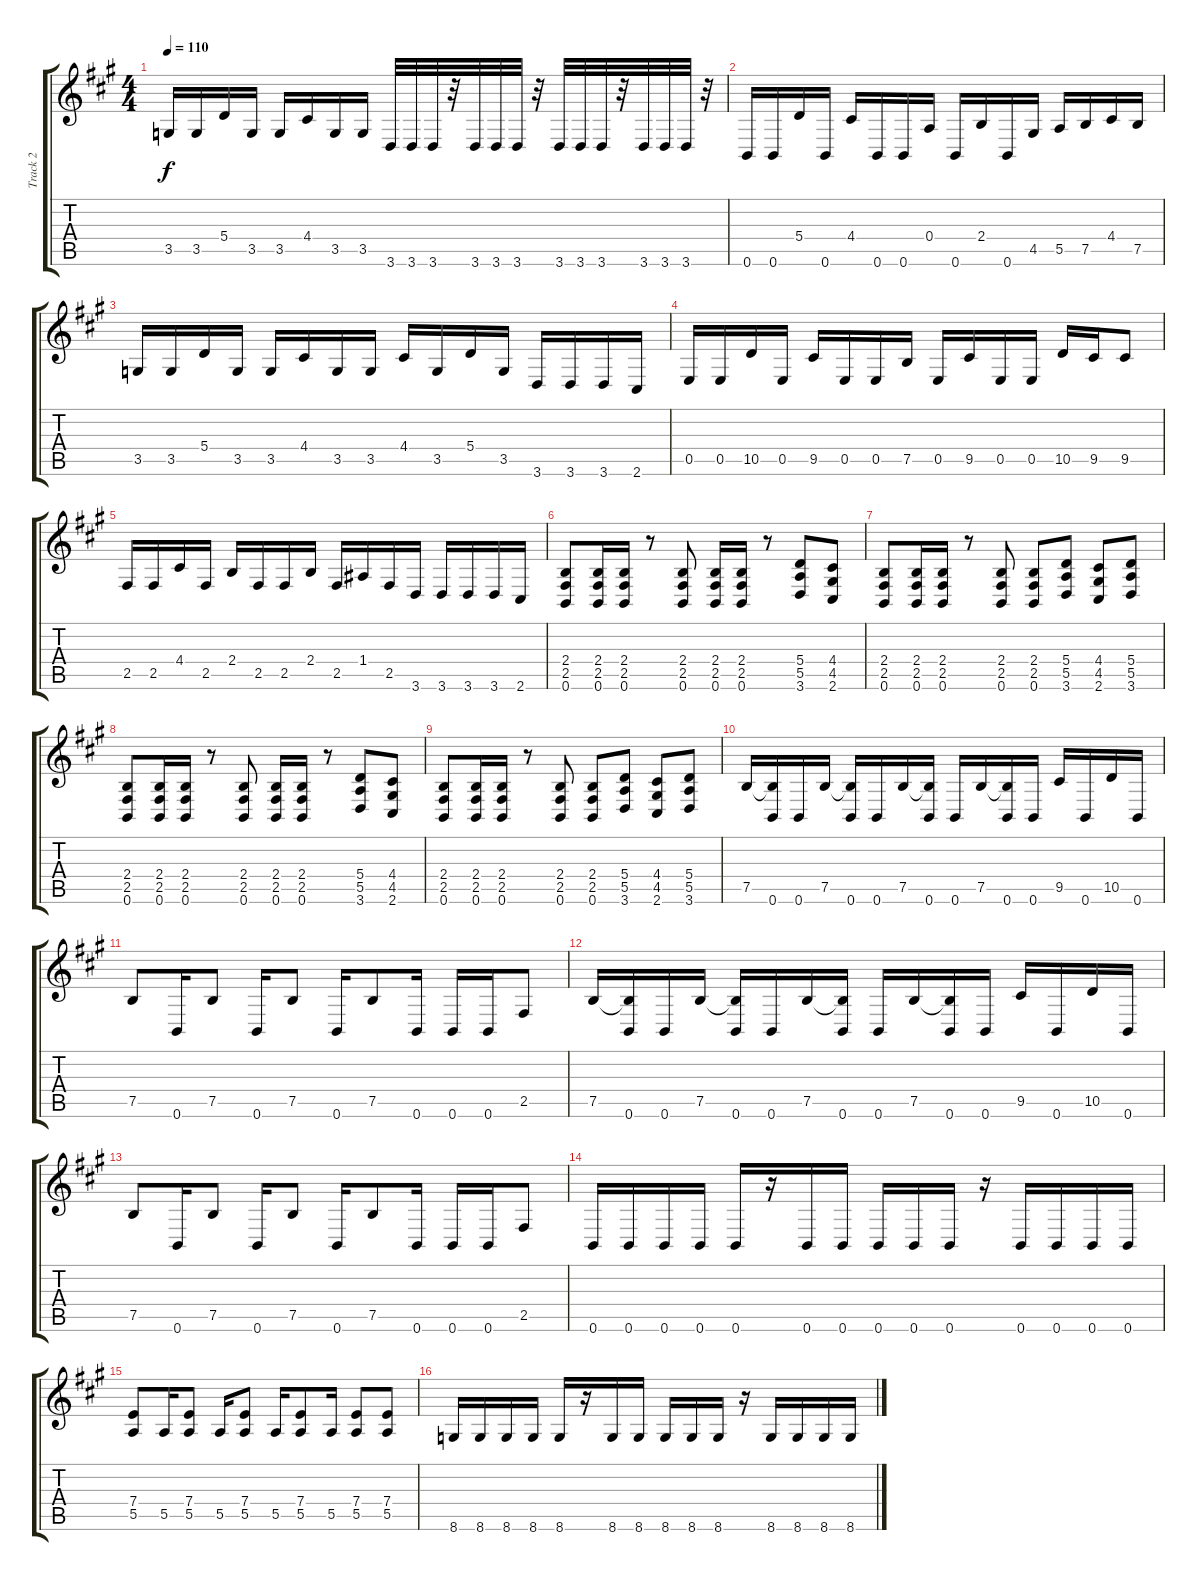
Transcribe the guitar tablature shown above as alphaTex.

\track ("Track 2" "Track 2") {instrument distortionguitar}
\staff {score tabs}
\tuning (B3 Gb3 D3 A2 E2 B1) {hide}
\ts (4 4)
\tempo 110
\clef g2
\ks a
3.5.16{dy f} 3.5.16 5.4.16 3.5.16 3.5.16 4.4.16 3.5.16 3.5.16 3.6.32 3.6.32 3.6.32 r.32 3.6.32 3.6.32 3.6.32 r.32 3.6.32 3.6.32 3.6.32 r.32 3.6.32 3.6.32 3.6.32 r.32 |
0.6.16 0.6.16 5.4.16 0.6.16 4.4.16 0.6.16 0.6.16 0.4.16 0.6.16 2.4.16 0.6.16 4.5.16 5.5.16 7.5.16 4.4.16 7.5.16 |
3.5.16 3.5.16 5.4.16 3.5.16 3.5.16 4.4.16 3.5.16 3.5.16 4.4.16 3.5.16 5.4.16 3.5.16 3.6.16 3.6.16 3.6.16 2.6.16 |
0.5.16 0.5.16 10.5.16 0.5.16 9.5.16 0.5.16 0.5.16 7.5.16 0.5.16 9.5.16 0.5.16 0.5.16 10.5.16 9.5.16 9.5.8 |
2.5.16 2.5.16 4.4.16 2.5.16 2.4.16 2.5.16 2.5.16 2.4.16 2.5.16 1.4.16 2.5.16 3.6.16 3.6.16 3.6.16 3.6.16 2.6.16 |
(2.4 2.5 0.6).8 (2.4 2.5 0.6).16 (2.4 2.5 0.6).16 r.8 (2.4 2.5 0.6).8 (2.4 2.5 0.6).16 (2.4 2.5 0.6).16 r.8 (5.4 5.5 3.6).8 (4.4 4.5 2.6).8 |
(2.4 2.5 0.6).8 (2.4 2.5 0.6).16 (2.4 2.5 0.6).16 r.8 (2.4 2.5 0.6).8 (2.4 2.5 0.6).8 (5.4 5.5 3.6).8 (4.4 4.5 2.6).8 (5.4 5.5 3.6).8 |
(2.4 2.5 0.6).8 (2.4 2.5 0.6).16 (2.4 2.5 0.6).16 r.8 (2.4 2.5 0.6).8 (2.4 2.5 0.6).16 (2.4 2.5 0.6).16 r.8 (5.4 5.5 3.6).8 (4.4 4.5 2.6).8 |
(2.4 2.5 0.6).8 (2.4 2.5 0.6).16 (2.4 2.5 0.6).16 r.8 (2.4 2.5 0.6).8 (2.4 2.5 0.6).8 (5.4 5.5 3.6).8 (4.4 4.5 2.6).8 (5.4 5.5 3.6).8 |
7.5.16 (7.5{t} 0.6).16 0.6.16 7.5.16 (7.5{t} 0.6).16 0.6.16 7.5.16 (7.5{t} 0.6).16 0.6.16 7.5.16 (7.5{t} 0.6).16 0.6.16 9.5.16 0.6.16 10.5.16 0.6.16 |
7.5.8 0.6.16 7.5.8 0.6.16 7.5.8 0.6.16 7.5.8 0.6.16 0.6.16 0.6.16 2.5.8 |
7.5.16 (7.5{t} 0.6).16 0.6.16 7.5.16 (7.5{t} 0.6).16 0.6.16 7.5.16 (7.5{t} 0.6).16 0.6.16 7.5.16 (7.5{t} 0.6).16 0.6.16 9.5.16 0.6.16 10.5.16 0.6.16 |
7.5.8 0.6.16 7.5.8 0.6.16 7.5.8 0.6.16 7.5.8 0.6.16 0.6.16 0.6.16 2.5.8 |
0.6.16 0.6.16 0.6.16 0.6.16 0.6.16 r.16 0.6.16 0.6.16 0.6.16 0.6.16 0.6.16 r.16 0.6.16 0.6.16 0.6.16 0.6.16 |
(7.4 5.5).8 5.5.16 (7.4 5.5).8 5.5.16 (7.4 5.5).8 5.5.16 (7.4 5.5).8 5.5.16 (7.4 5.5).8 (7.4 5.5).8 |
8.6.16 8.6.16 8.6.16 8.6.16 8.6.16 r.16 8.6.16 8.6.16 8.6.16 8.6.16 8.6.16 r.16 8.6.16 8.6.16 8.6.16 8.6.16
